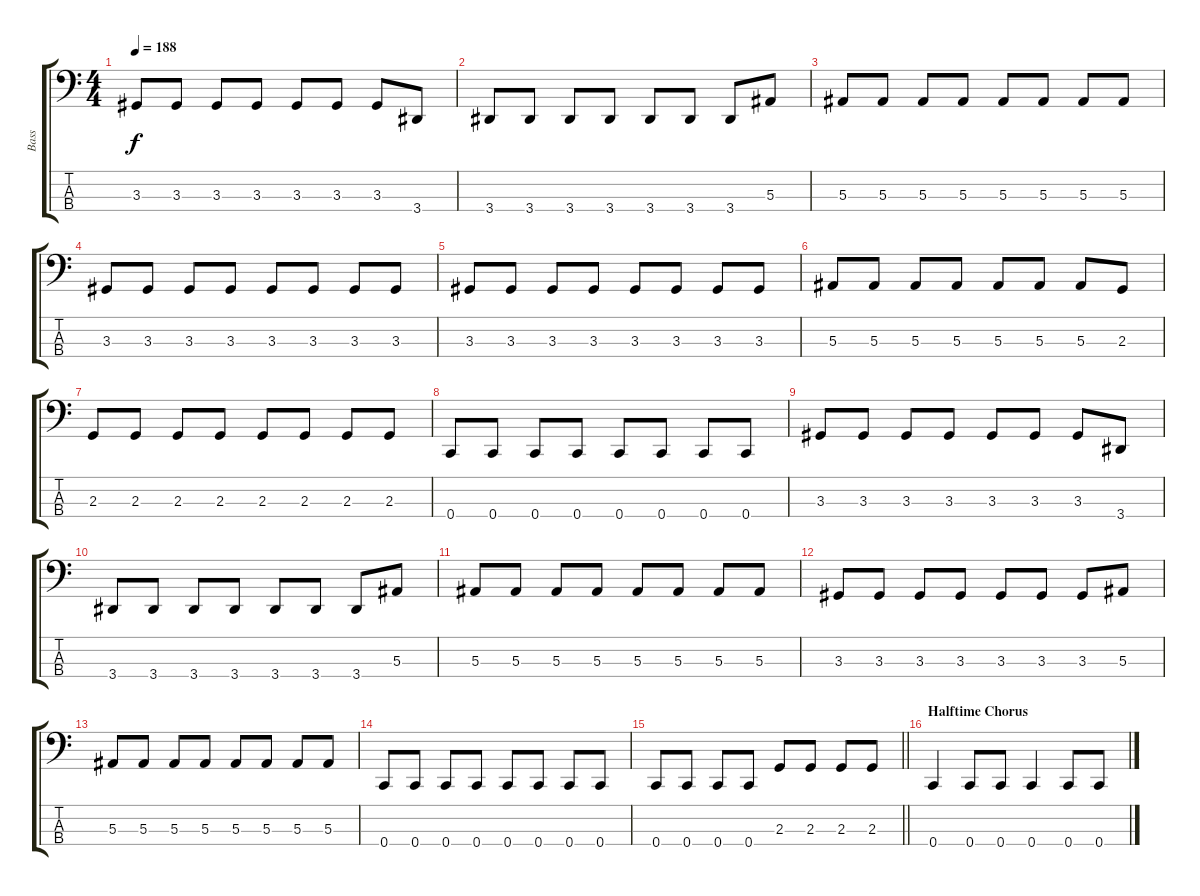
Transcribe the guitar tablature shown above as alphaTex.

\track ("Bass" "Bass") {instrument electricbasspick}
\staff {score tabs}
\tuning (Eb2 Bb1 F1 C1) {hide}
\ts (4 4)
\tempo 188
\clef f4
\ks c
3.3.8{dy f} 3.3.8 3.3.8 3.3.8 3.3.8 3.3.8 3.3.8 3.4.8 |
3.4.8 3.4.8 3.4.8 3.4.8 3.4.8 3.4.8 3.4.8 5.3.8 |
5.3.8 5.3.8 5.3.8 5.3.8 5.3.8 5.3.8 5.3.8 5.3.8 |
3.3.8 3.3.8 3.3.8 3.3.8 3.3.8 3.3.8 3.3.8 3.3.8 |
3.3.8 3.3.8 3.3.8 3.3.8 3.3.8 3.3.8 3.3.8 3.3.8 |
5.3.8 5.3.8 5.3.8 5.3.8 5.3.8 5.3.8 5.3.8 2.3.8 |
2.3.8 2.3.8 2.3.8 2.3.8 2.3.8 2.3.8 2.3.8 2.3.8 |
0.4.8 0.4.8 0.4.8 0.4.8 0.4.8 0.4.8 0.4.8 0.4.8 |
3.3.8 3.3.8 3.3.8 3.3.8 3.3.8 3.3.8 3.3.8 3.4.8 |
3.4.8 3.4.8 3.4.8 3.4.8 3.4.8 3.4.8 3.4.8 5.3.8 |
5.3.8 5.3.8 5.3.8 5.3.8 5.3.8 5.3.8 5.3.8 5.3.8 |
3.3.8 3.3.8 3.3.8 3.3.8 3.3.8 3.3.8 3.3.8 5.3.8 |
5.3.8 5.3.8 5.3.8 5.3.8 5.3.8 5.3.8 5.3.8 5.3.8 |
0.4.8 0.4.8 0.4.8 0.4.8 0.4.8 0.4.8 0.4.8 0.4.8 |
\barLineRight lightlight
0.4.8 0.4.8 0.4.8 0.4.8 2.3.8 2.3.8 2.3.8 2.3.8 |
\section ("" "Halftime Chorus")
0.4.4 0.4.8 0.4.8 0.4.4 0.4.8 0.4.8
